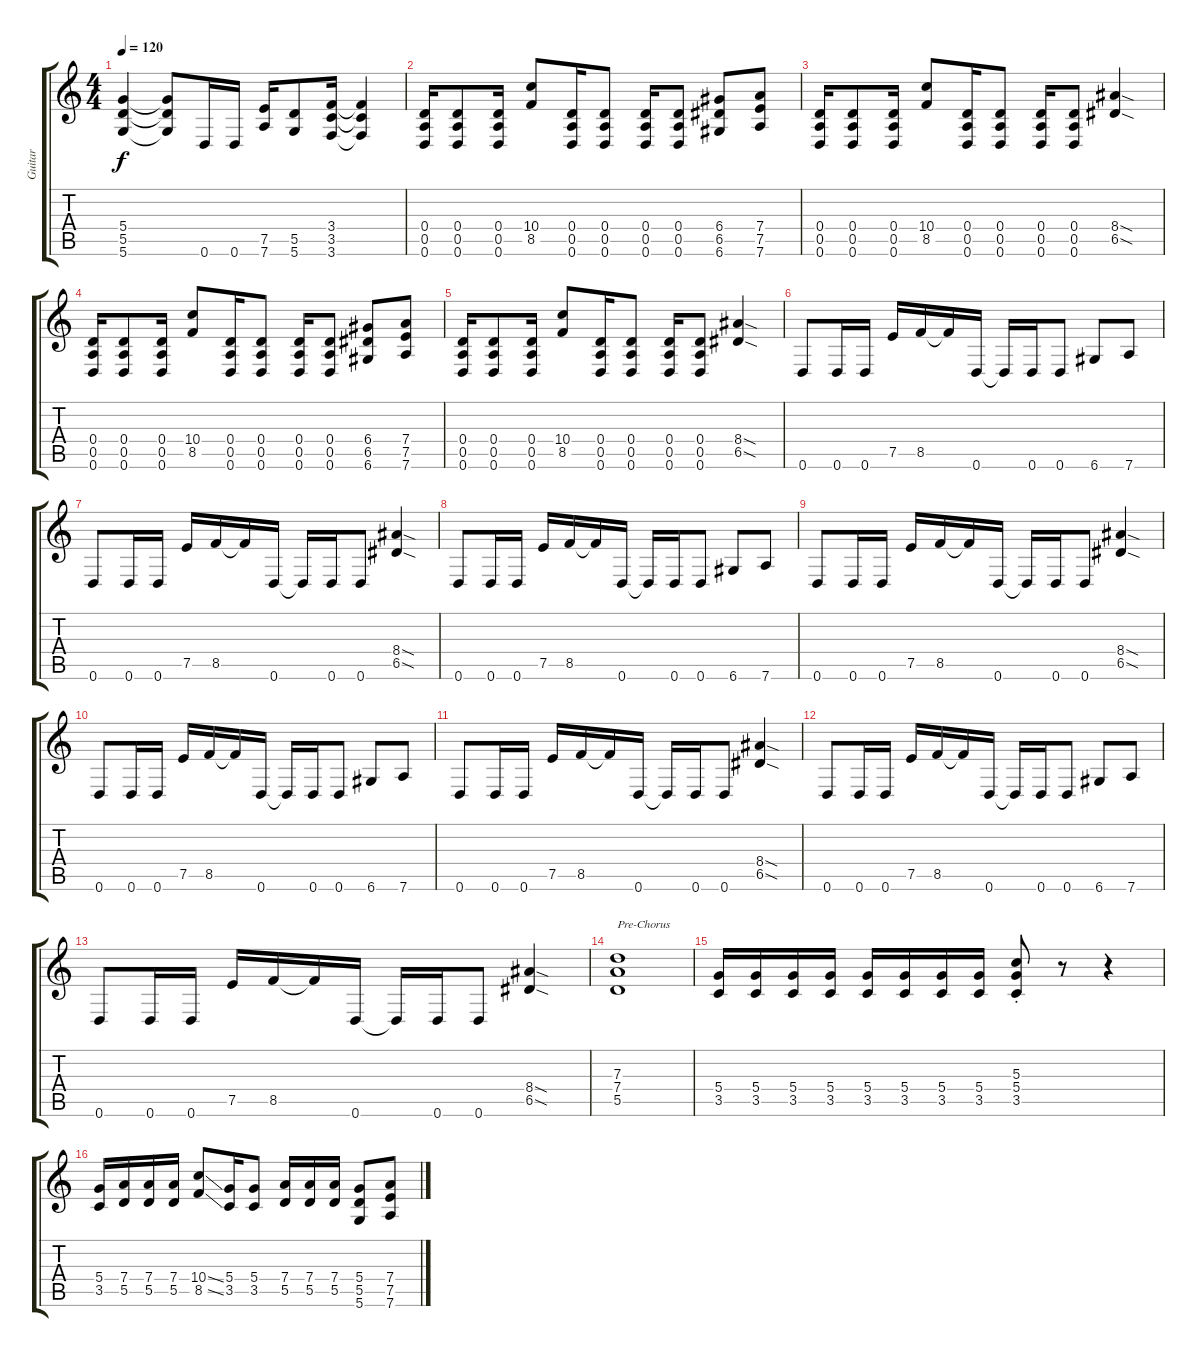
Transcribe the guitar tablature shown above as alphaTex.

\track ("Guitar" "Guitar") {instrument distortionguitar}
\staff {score tabs}
\tuning (E4 B3 G3 D3 A2 D2) {hide}
\ts (4 4)
\tempo 120
\clef g2
\ks c
(5.4{t} 5.5{t} 5.6{t}).4{dy f} (5.4{t} 5.5{t} 5.6{t}).8 0.6.16 0.6.16 (7.5 7.6).16 (5.5 5.6).8 (3.4 3.5 3.6).16 (3.4{t} 3.5{t} 3.6{t}).4 |
(0.4 0.5 0.6).16 (0.4 0.5 0.6).8 (0.4 0.5 0.6).16 (10.4 8.5).8 (0.4 0.5 0.6).16 (0.4 0.5 0.6).8 (0.4 0.5 0.6).16 (0.4 0.5 0.6).8 (6.4 6.5 6.6).8 (7.4 7.5 7.6).8 |
(0.4 0.5 0.6).16 (0.4 0.5 0.6).8 (0.4 0.5 0.6).16 (10.4 8.5).8 (0.4 0.5 0.6).16 (0.4 0.5 0.6).8 (0.4 0.5 0.6).16 (0.4 0.5 0.6).8 (8.4{sod} 6.5{sod}).4 |
(0.4 0.5 0.6).16 (0.4 0.5 0.6).8 (0.4 0.5 0.6).16 (10.4 8.5).8 (0.4 0.5 0.6).16 (0.4 0.5 0.6).8 (0.4 0.5 0.6).16 (0.4 0.5 0.6).8 (6.4 6.5 6.6).8 (7.4 7.5 7.6).8 |
(0.4 0.5 0.6).16 (0.4 0.5 0.6).8 (0.4 0.5 0.6).16 (10.4 8.5).8 (0.4 0.5 0.6).16 (0.4 0.5 0.6).8 (0.4 0.5 0.6).16 (0.4 0.5 0.6).8 (8.4{sod} 6.5{sod}).4 |
0.6.8 0.6.16 0.6.16 7.5.16 8.5.16 8.5{t}.16 0.6.16 0.6{t}.16 0.6.16 0.6.8 6.6.8 7.6.8 |
0.6.8 0.6.16 0.6.16 7.5.16 8.5.16 8.5{t}.16 0.6.16 0.6{t}.16 0.6.16 0.6.8 (8.4{sod} 6.5{sod}).4 |
0.6.8 0.6.16 0.6.16 7.5.16 8.5.16 8.5{t}.16 0.6.16 0.6{t}.16 0.6.16 0.6.8 6.6.8 7.6.8 |
0.6.8 0.6.16 0.6.16 7.5.16 8.5.16 8.5{t}.16 0.6.16 0.6{t}.16 0.6.16 0.6.8 (8.4{sod} 6.5{sod}).4 |
0.6.8 0.6.16 0.6.16 7.5.16 8.5.16 8.5{t}.16 0.6.16 0.6{t}.16 0.6.16 0.6.8 6.6.8 7.6.8 |
0.6.8 0.6.16 0.6.16 7.5.16 8.5.16 8.5{t}.16 0.6.16 0.6{t}.16 0.6.16 0.6.8 (8.4{sod} 6.5{sod}).4 |
0.6.8 0.6.16 0.6.16 7.5.16 8.5.16 8.5{t}.16 0.6.16 0.6{t}.16 0.6.16 0.6.8 6.6.8 7.6.8 |
0.6.8 0.6.16 0.6.16 7.5.16 8.5.16 8.5{t}.16 0.6.16 0.6{t}.16 0.6.16 0.6.8 (8.4{sod} 6.5{sod}).4 |
(7.3 7.4 5.5).1{txt "Pre-Chorus"} |
(5.4 3.5).16 (5.4 3.5).16 (5.4 3.5).16 (5.4 3.5).16 (5.4 3.5).16 (5.4 3.5).16 (5.4 3.5).16 (5.4 3.5).16 (5.3{st} 5.4 3.5).8 r.8 r.4 |
(5.4 3.5).16 (7.4 5.5).16 (7.4 5.5).16 (7.4 5.5).16 (10.4{ss} 8.5{ss}).8 (5.4 3.5).16 (5.4 3.5).8 (7.4 5.5).16 (7.4 5.5).16 (7.4 5.5).16 (5.4 5.5 5.6).8 (7.4 7.5 7.6).8
